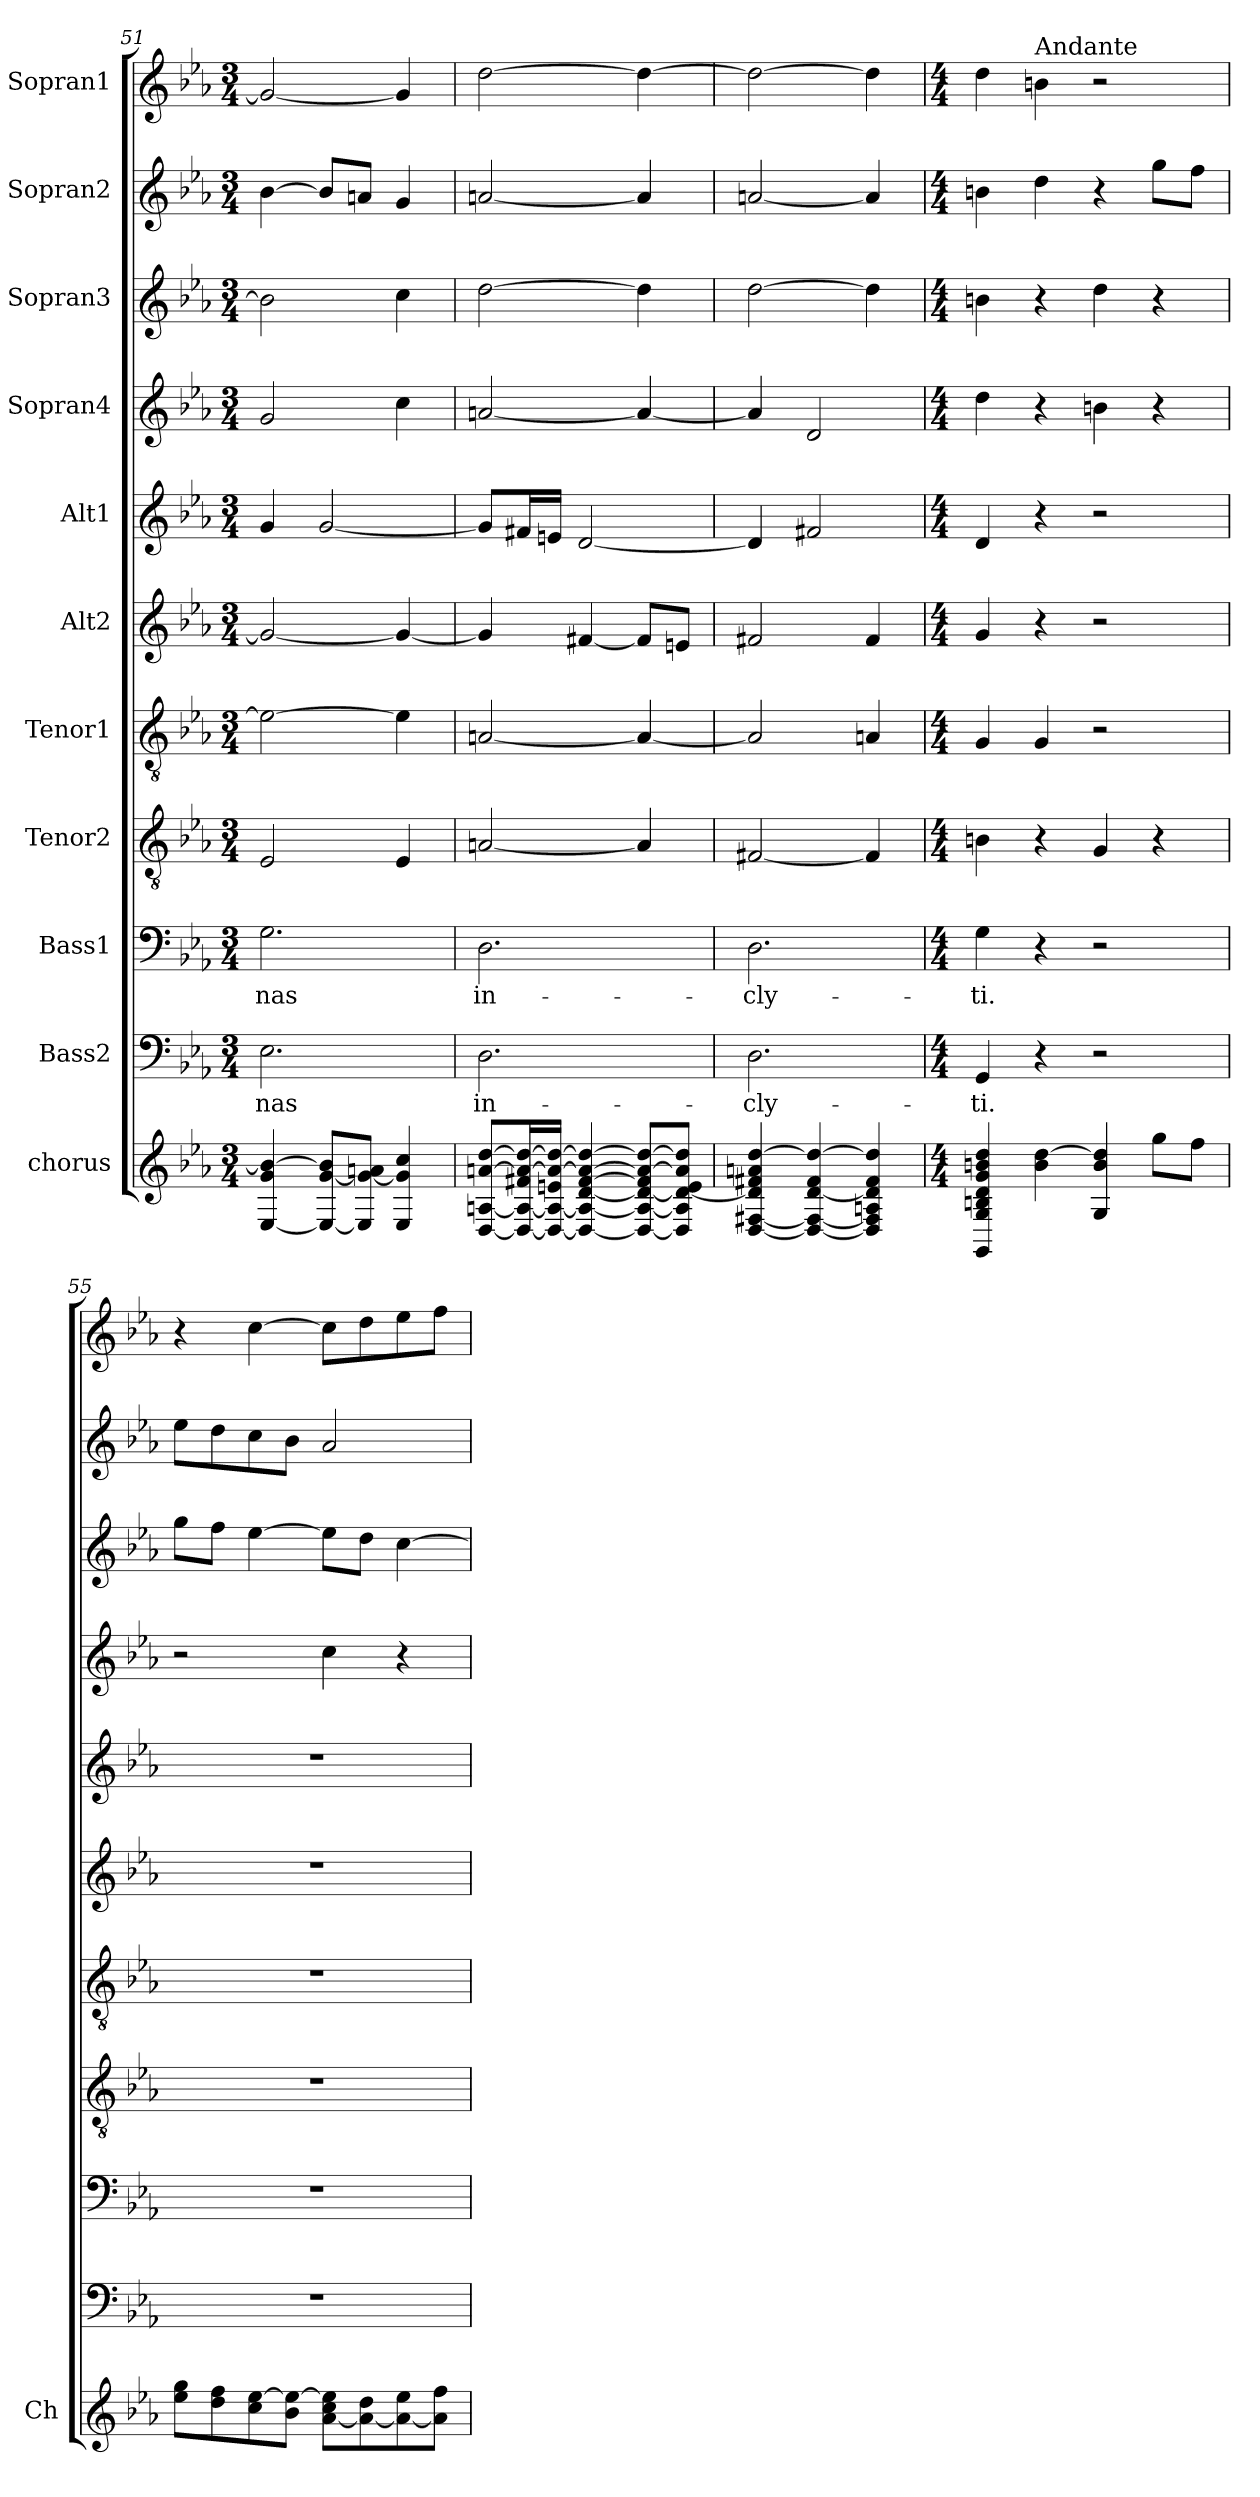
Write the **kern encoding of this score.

**kern	**kern	**text	**kern	**text	**kern	**kern	**kern	**kern	**kern	**kern	**kern	**kern
*part11	*part10	*part10	*part9	*part9	*part8	*part7	*part6	*part5	*part4	*part3	*part2	*part1
*staff11	*staff10	*staff10	*staff9	*staff9	*staff8	*staff7	*staff6	*staff5	*staff4	*staff3	*staff2	*staff1
*I"chorus	*I"Bass2	*	*I"Bass1	*	*I"Tenor2	*I"Tenor1	*I"Alt2	*I"Alt1	*I"Sopran4	*I"Sopran3	*I"Sopran2	*I"Sopran1
*I'Ch	*	*	*	*	*	*	*	*	*	*	*	*
*clefG2	*clefF4	*	*clefF4	*	*clefGv2	*clefGv2	*clefG2	*clefG2	*clefG2	*clefG2	*clefG2	*clefG2
*k[b-e-a-]	*k[b-e-a-]	*	*k[b-e-a-]	*	*k[b-e-a-]	*k[b-e-a-]	*k[b-e-a-]	*k[b-e-a-]	*k[b-e-a-]	*k[b-e-a-]	*k[b-e-a-]	*k[b-e-a-]
*E-:	*E-:	*	*E-:	*	*E-:	*E-:	*E-:	*E-:	*E-:	*E-:	*E-:	*E-:
*M3/4	*M3/4	*	*M3/4	*	*M3/4	*M3/4	*M3/4	*M3/4	*M3/4	*M3/4	*M3/4	*M3/4
=51	=51	=51	=51	=51	=51	=51	=51	=51	=51	=51	=51	=51
[4E-/ 4g/ 4b-/_	2.E-\	-nas	2.G\	-nas	2E-/	2e-\_	2g/_	4g/	2g/	2b-\]	[4b-\	2g/_
8E-/_ [8g/ 8b-/]L	.	.	.	.	.	.	.	[2g/	.	.	8b-/L]	.
8E-/] 8g/_ 8an/J	.	.	.	.	.	.	.	.	.	.	8an/J	.
4E-/ 4g/] 4cc/	.	.	.	.	4E-/	4e-\]	4g/_	.	4cc\	4cc\	4g/	4g/]
!!LO:PB:g=z
=52	=52	=52	=52	=52	=52	=52	=52	=52	=52	=52	=52	=52
[8D/ [8An/ [8an/ [8dd/L	2.D\	in-	2.D\	in-	[2An/	[2An/	4g/]	8g/L]	[2an/	[2dd\	[2an/	[2dd\
16D/_ 16A/_ 16f#X/ 16a/_ 16dd/_L	.	.	.	.	.	.	.	16f#X/L	.	.	.	.
16D/_ 16A/_ 16en/ 16a/_ 16dd/_JJ	.	.	.	.	.	.	.	16en/JJ	.	.	.	.
4D/_ 4A/_ [4d/ [4f#/ 4a/_ 4dd/_	.	.	.	.	.	.	[4f#X/	[2d/	.	.	.	.
8D/_ 8A/_ 8d/_ 8f#/] 8a/_ 8dd/_L	.	.	.	.	4A/]	4A/_	8f#/L]	.	4a/_	4dd\]	4a/]	4dd\_
8D/] 8A/] 8d/_ 8e/ 8a/] 8dd/]J	.	.	.	.	.	.	8en/J	.	.	.	.	.
=53	=53	=53	=53	=53	=53	=53	=53	=53	=53	=53	=53	=53
[4D/ [4F#X/ 4d/] 4f#X/ 4an/ [4dd/	2.D\	-cly-	2.D\	-cly-	[2F#X/	2A/]	2f#X/	4d/]	4a/]	[2dd\	[2an/	2dd\_
4D/_ 4F#/_ [4d/ 4f#/ 4dd/_	.	.	.	.	.	.	.	2f#X/	2d/	.	.	.
4D/] 4F#/] 4An/ 4d/] 4f#/ 4dd/]	.	.	.	.	4F#/]	4An/	4f#/	.	.	4dd\]	4a/]	4dd\]
=54	=54	=54	=54	=54	=54	=54	=54	=54	=54	=54	=54	=54
*M4/4	*M4/4	*	*M4/4	*	*M4/4	*M4/4	*M4/4	*M4/4	*M4/4	*M4/4	*M4/4	*M4/4
4GG/ 4G/ 4Bn/ 4d/ 4g/ 4bn/ 4dd/	4GG/	-ti.	4G\	-ti.	4Bn\	4G/	4g/	4d/	4dd\	4bn\	4bn\	4dd\
!	!	!	!	!	!	!	!	!	!	!	!	!LO:TX:a:t=Andante
4b\ [4dd\	4r	.	4r	.	4r	4G/	4r	4r	4r	4r	4dd\	4bn\
4G/ 4b/ 4dd/]	2r	.	2r	.	4G/	2r	2r	2r	4bn\	4dd\	4r	2r
8gg\L	.	.	.	.	4r	.	.	.	4r	4r	8gg\L	.
8ff\J	.	.	.	.	.	.	.	.	.	.	8ff\J	.
=55	=55	=55	=55	=55	=55	=55	=55	=55	=55	=55	=55	=55
8ee-\ 8gg\L	1r	.	1r	.	1r	1r	1r	1r	2r	8gg\L	8ee-\L	4r
8dd\ 8ff\	.	.	.	.	.	.	.	.	.	8ff\J	8dd\	.
8cc\ [8ee-\	.	.	.	.	.	.	.	.	.	[4ee-\	8cc\	[4cc\
8b-\ 8ee-\_J	.	.	.	.	.	.	.	.	.	.	8b-\J	.
[8a-\ 8cc\ 8ee-\]L	.	.	.	.	.	.	.	.	4cc\	8ee-\L]	2a-/	8cc\L]
8a-\_ 8dd\	.	.	.	.	.	.	.	.	.	8dd\J	.	8dd\
8a-\_ 8ee-\	.	.	.	.	.	.	.	.	4r	[4cc\	.	8ee-\
8a-\] 8ff\J	.	.	.	.	.	.	.	.	.	.	.	8ff\J
=	=	=	=	=	=	=	=	=	=	=	=	=
*-	*-	*-	*-	*-	*-	*-	*-	*-	*-	*-	*-	*-
